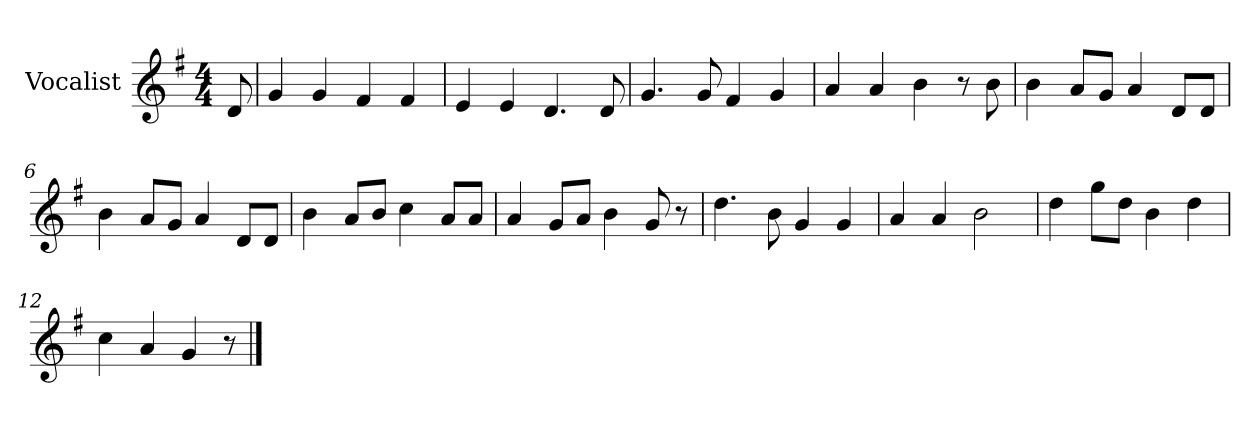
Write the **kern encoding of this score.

**kern
*part1
*staff1
*I"Vocalist
*k[f#]
*G:
*M4/4
=
8d
=1
4g
4g
4f#
4f#
=2
4e
4e
4.d
8d
=3
4.g
8g
4f#
4g
=4
4a
4a
4b
8r
8b
=5
4b
8aL
8gJ
4a
8dL
8dJ
=6
4b
8aL
8gJ
4a
8dL
8dJ
=7
4b
8aL
8bJ
4cc
8aL
8aJ
=8
4a
8gL
8aJ
4b
8g
8r
=9
4.dd
8b
4g
4g
=10
4a
4a
2b
=11
4dd
8ggL
8ddJ
4b
4dd
=12
4cc
4a
4g
8r
==
*-
